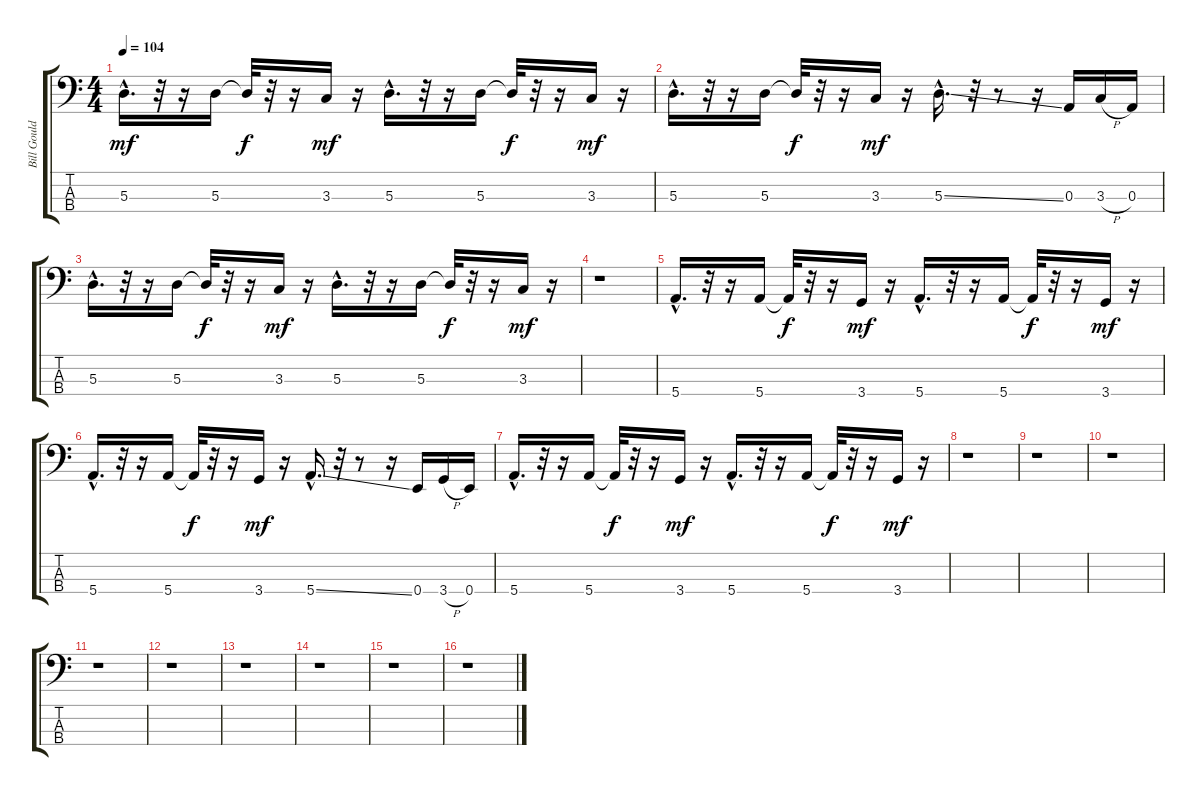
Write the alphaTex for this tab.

\track ("Bill Gould" "Bill Gould") {instrument slapbass2}
\staff {score tabs}
\tuning (G2 D2 A1 E1) {hide}
\ts (4 4)
\tempo 104
\clef f4
\ks c
5.3{hac}.16{d dy mf} r.32 r.16 5.3.16 5.3{t}.32{dy f} r.32 r.16 3.3.16{dy mf} r.16 5.3{hac}.16{d} r.32 r.16 5.3.16 5.3{t}.32{dy f} r.32 r.16 3.3.16{dy mf} r.16 |
5.3{hac}.16{d} r.32 r.16 5.3.16 5.3{t}.32{dy f} r.32 r.16 3.3.16{dy mf} r.16 5.3{ss hac}.16{d} r.32 r.8 r.16 0.3.16 3.3{h}.16 0.3.16 |
5.3{hac}.16{d} r.32 r.16 5.3.16 5.3{t}.32{dy f} r.32 r.16 3.3.16{dy mf} r.16 5.3{hac}.16{d} r.32 r.16 5.3.16 5.3{t}.32{dy f} r.32 r.16 3.3.16{dy mf} r.16 |
r.1 |
5.4{hac}.16{d} r.32 r.16 5.4.16 5.4{t}.32{dy f} r.32 r.16 3.4.16{dy mf} r.16 5.4{hac}.16{d} r.32 r.16 5.4.16 5.4{t}.32{dy f} r.32 r.16 3.4.16{dy mf} r.16 |
5.4{hac}.16{d} r.32 r.16 5.4.16 5.4{t}.32{dy f} r.32 r.16 3.4.16{dy mf} r.16 5.4{ss hac}.16{d} r.32 r.8 r.16 0.4.16 3.4{h}.16 0.4.16 |
5.4{hac}.16{d} r.32 r.16 5.4.16 5.4{t}.32{dy f} r.32 r.16 3.4.16{dy mf} r.16 5.4{hac}.16{d} r.32 r.16 5.4.16 5.4{t}.32{dy f} r.32 r.16 3.4.16{dy mf} r.16 |
r.1 |
r.1 |
r.1 |
r.1 |
r.1 |
r.1 |
r.1 |
r.1 |
r.1
